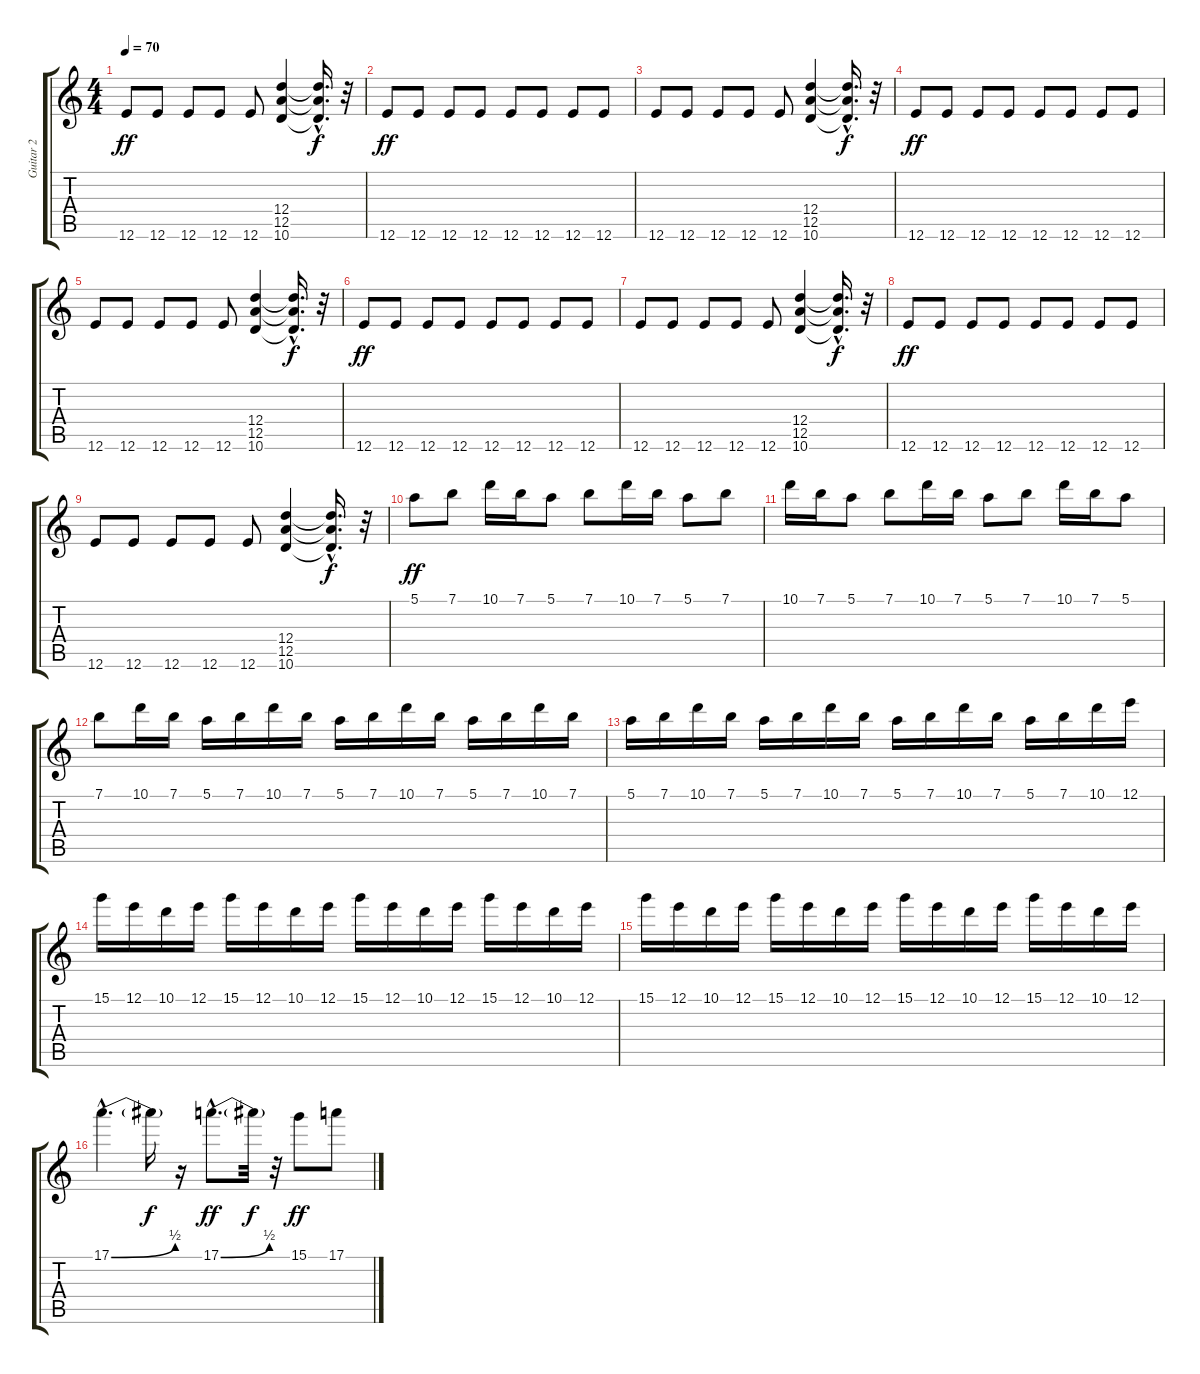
\track ("Guitar 2" "Guitar 2") {instrument overdrivenguitar}
\staff {score tabs}
\tuning (E4 B3 G3 D3 A2 E2) {hide}
\ts (4 4)
\tempo 70
\clef g2
\ks c
12.6.8{dy ff} 12.6.8 12.6.8 12.6.8 12.6.8 (12.4 12.5 10.6).4 (12.4{hac t} 12.5{hac t} 10.6{hac t}).16{d dy f} r.32 |
12.6.8{dy ff} 12.6.8 12.6.8 12.6.8 12.6.8 12.6.8 12.6.8 12.6.8 |
12.6.8 12.6.8 12.6.8 12.6.8 12.6.8 (12.4 12.5 10.6).4 (12.4{hac t} 12.5{hac t} 10.6{hac t}).16{d dy f} r.32 |
12.6.8{dy ff} 12.6.8 12.6.8 12.6.8 12.6.8 12.6.8 12.6.8 12.6.8 |
12.6.8 12.6.8 12.6.8 12.6.8 12.6.8 (12.4 12.5 10.6).4 (12.4{hac t} 12.5{hac t} 10.6{hac t}).16{d dy f} r.32 |
12.6.8{dy ff} 12.6.8 12.6.8 12.6.8 12.6.8 12.6.8 12.6.8 12.6.8 |
12.6.8 12.6.8 12.6.8 12.6.8 12.6.8 (12.4 12.5 10.6).4 (12.4{hac t} 12.5{hac t} 10.6{hac t}).16{d dy f} r.32 |
12.6.8{dy ff} 12.6.8 12.6.8 12.6.8 12.6.8 12.6.8 12.6.8 12.6.8 |
12.6.8 12.6.8 12.6.8 12.6.8 12.6.8 (12.4 12.5 10.6).4 (12.4{hac t} 12.5{hac t} 10.6{hac t}).16{d dy f} r.32 |
5.1.8{dy ff instrument distortionguitar} 7.1.8 10.1.16 7.1.16 5.1.8 7.1.8 10.1.16 7.1.16 5.1.8 7.1.8 |
10.1.16 7.1.16 5.1.8 7.1.8 10.1.16 7.1.16 5.1.8 7.1.8 10.1.16 7.1.16 5.1.8 |
7.1.8 10.1.16 7.1.16 5.1.16 7.1.16 10.1.16 7.1.16 5.1.16 7.1.16 10.1.16 7.1.16 5.1.16 7.1.16 10.1.16 7.1.16 |
5.1.16 7.1.16 10.1.16 7.1.16 5.1.16 7.1.16 10.1.16 7.1.16 5.1.16 7.1.16 10.1.16 7.1.16 5.1.16 7.1.16 10.1.16 12.1.16 |
15.1.16 12.1.16 10.1.16 12.1.16 15.1.16 12.1.16 10.1.16 12.1.16 15.1.16 12.1.16 10.1.16 12.1.16 15.1.16 12.1.16 10.1.16 12.1.16 |
15.1.16 12.1.16 10.1.16 12.1.16 15.1.16 12.1.16 10.1.16 12.1.16 15.1.16 12.1.16 10.1.16 12.1.16 15.1.16 12.1.16 10.1.16 12.1.16 |
17.1{be (bend 0 0 60 2) hac}.4{d} 17.1{t}.16{dy f} r.16 17.1{be (bend 0 0 60 2) hac}.8{d dy ff} 17.1{t}.32{dy f} r.32 15.1.8{dy ff} 17.1.8
